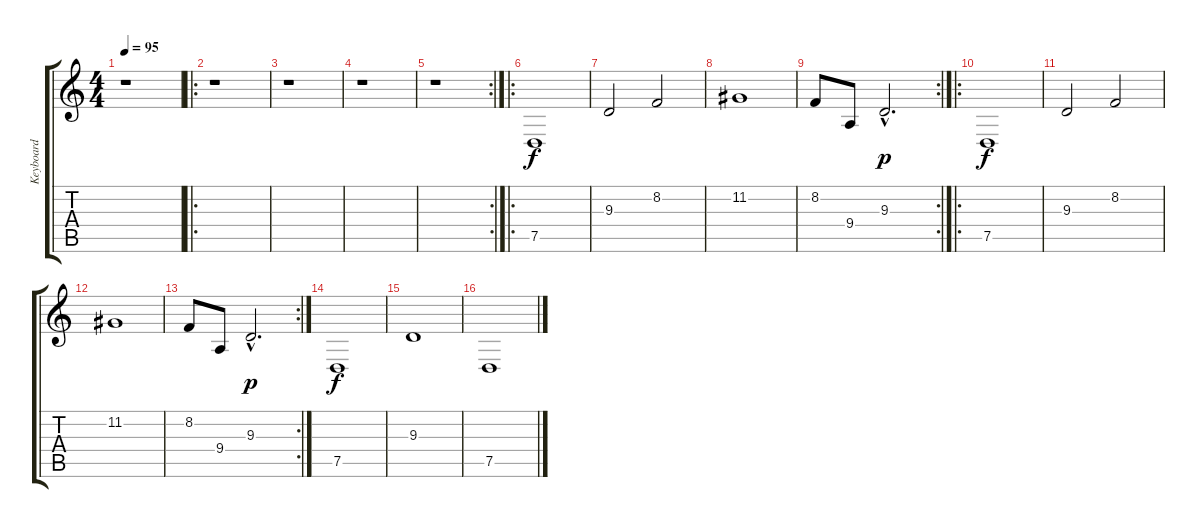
\track ("Keyboard" "Keyboard") {instrument fx4atmosphere}
\staff {score tabs}
\tuning (D4 A3 F3 C3 G2 D2) {hide}
\ts (4 4)
\tempo 95
\clef g2
\ks c
r.1{dy f instrument fx4atmosphere} |
\ro
r.1 |
r.1 |
r.1 |
\rc 2
r.1 |
\ro
7.5.1 |
9.3.2 8.2.2 |
11.2.1 |
\rc 2
8.2.8 9.4.8 9.3{hac}.2{d dy p} |
\ro
7.5.1{dy f} |
9.3.2 8.2.2 |
11.2.1 |
\rc 2
8.2.8 9.4.8 9.3{hac}.2{d dy p} |
7.5.1{dy f} |
9.3.1 |
7.5.1
